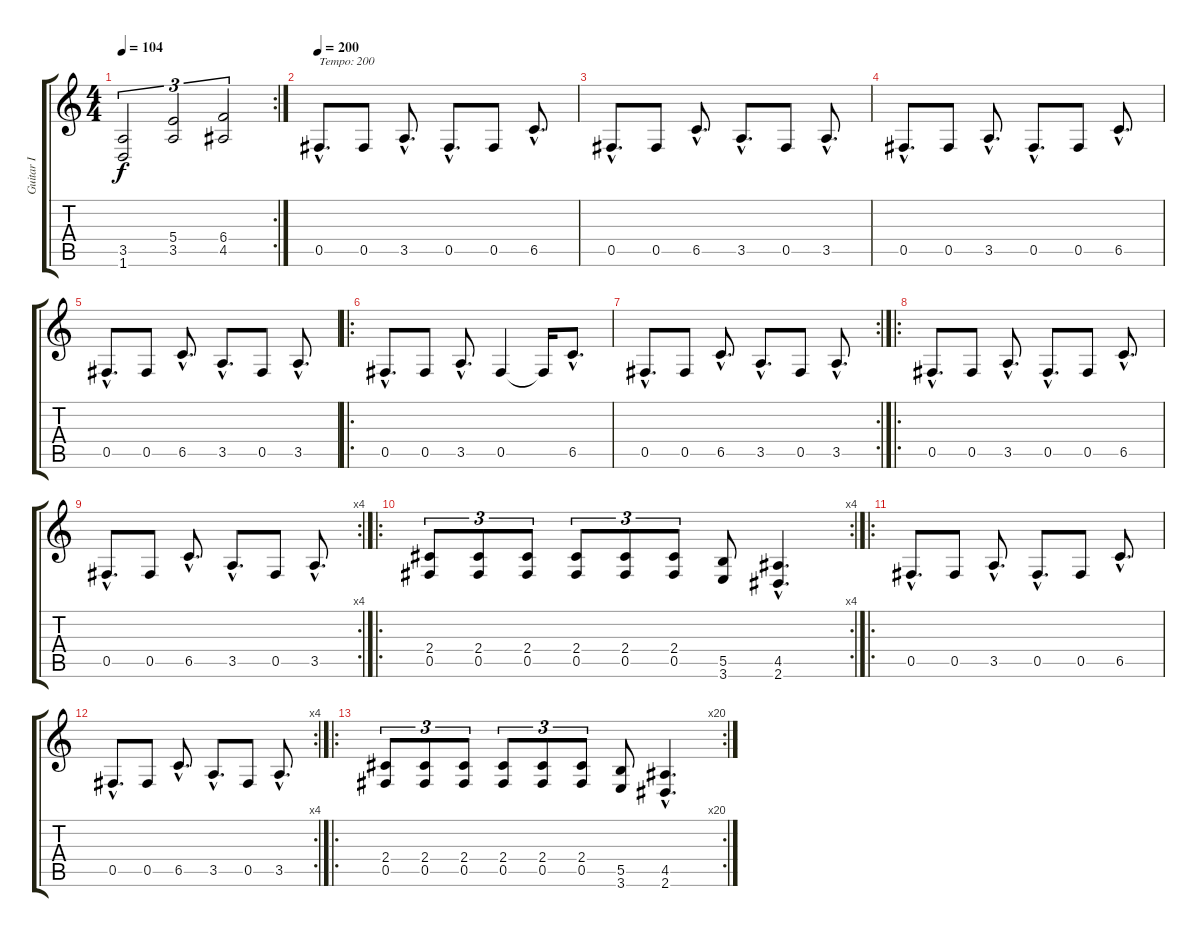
\track ("Guitar I" "Guitar I") {instrument distortionguitar}
\staff {score tabs}
\tuning (C4 Ab3 E3 B2 Gb2 Db2) {hide}
\rc 2
\ts (4 4)
\tempo 104
\clef g2
\ks c
(3.5 1.6).2{tu (3 2) dy f} (5.4 3.5).2{tu (3 2)} (6.4 4.5).2{tu (3 2)} |
\tempo 200
0.5{hac}.8{d txt "Tempo: 200" balance 8} 0.5.8 3.5{hac}.8{d} 0.5{hac}.8{d} 0.5.8 6.5{hac}.8{d} |
0.5{hac}.8{d} 0.5.8 6.5{hac}.8{d} 3.5{hac}.8{d} 0.5.8 3.5{hac}.8{d} |
0.5{hac}.8{d balance 6} 0.5.8 3.5{hac}.8{d} 0.5{hac}.8{d} 0.5.8 6.5{hac}.8{d} |
0.5{hac}.8{d} 0.5.8 6.5{hac}.8{d} 3.5{hac}.8{d} 0.5.8 3.5{hac}.8{d} |
\ro
0.5{hac}.8{d} 0.5.8 3.5{hac}.8{d} 0.5.4 0.5{t}.16 6.5{hac}.8{d} |
\rc 2
0.5{hac}.8{d} 0.5.8 6.5{hac}.8{d} 3.5{hac}.8{d} 0.5.8 3.5{hac}.8{d} |
\ro
0.5{hac}.8{d} 0.5.8 3.5{hac}.8{d} 0.5{hac}.8{d} 0.5.8 6.5{hac}.8{d} |
\rc 4
0.5{hac}.8{d} 0.5.8 6.5{hac}.8{d} 3.5{hac}.8{d} 0.5.8 3.5{hac}.8{d} |
\ro
\rc 4
(2.4 0.5).8{tu (3 2)} (2.4 0.5).8{tu (3 2)} (2.4 0.5).8{tu (3 2)} (2.4 0.5).8{tu (3 2)} (2.4 0.5).8{tu (3 2)} (2.4 0.5).8{tu (3 2)} (5.5 3.6).8 (4.5{hac} 2.6{hac}).4{d} |
\ro
0.5{hac}.8{d} 0.5.8 3.5{hac}.8{d} 0.5{hac}.8{d} 0.5.8 6.5{hac}.8{d} |
\rc 4
0.5{hac}.8{d} 0.5.8 6.5{hac}.8{d} 3.5{hac}.8{d} 0.5.8 3.5{hac}.8{d} |
\ro
\rc 20
(2.4 0.5).8{tu (3 2)} (2.4 0.5).8{tu (3 2)} (2.4 0.5).8{tu (3 2)} (2.4 0.5).8{tu (3 2)} (2.4 0.5).8{tu (3 2)} (2.4 0.5).8{tu (3 2)} (5.5 3.6).8 (4.5{hac} 2.6{hac}).4{d}
